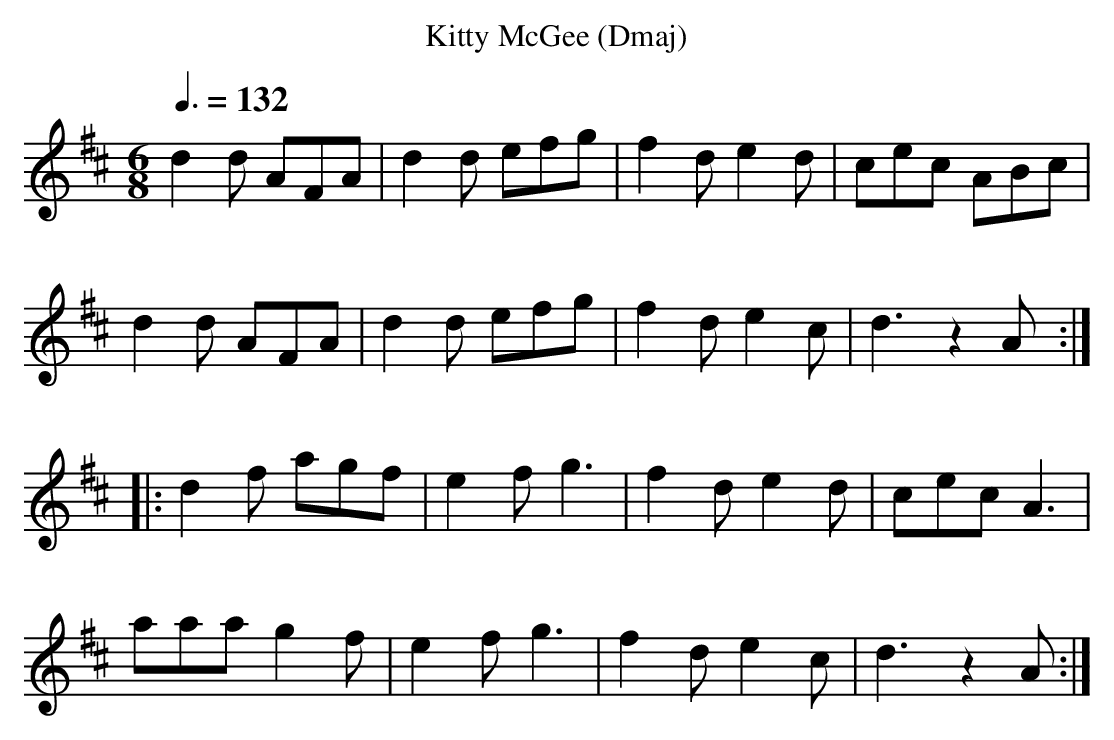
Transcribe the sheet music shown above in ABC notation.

X:1
T:Kitty McGee (Dmaj)
Q:3/8=132
M:6/8
L:1/8
K:Dmaj
d2d AFA|d2d efg|f2d e2d|cec ABc|
d2d AFA|d2d efg|f2d e2c|d3 z2A:|
|:d2f agf|e2f g3|f2d e2d|cec A3|
aaa g2f|e2f g3|f2d e2c|d3 z2A:|
